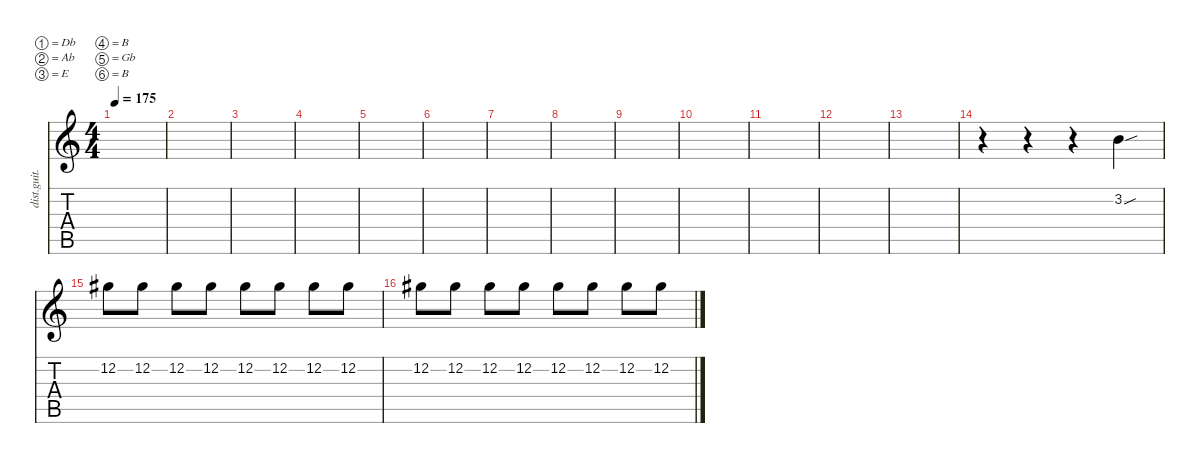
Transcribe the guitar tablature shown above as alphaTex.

\defaultSystemsLayout 4
\hideDynamics
\bracketExtendMode nobrackets
\otherSystemsTrackNameOrientation horizontal
\track ("lead" "dist.guit.") {instrument distortionguitar}
\staff {score tabs}
\tuning (Db4 Ab3 E3 B2 Gb2 B1)
\ts (4 4)
\tempo 175
\clef g2
\ks c
|
|
|
|
|
|
|
|
|
|
|
|
|
r.4{beam Down} r.4{beam Down} r.4{beam Down} 3.2{sou}.4{beam Down} |
12.2{acc #}.8{beam Down} 12.2{acc #}.8{beam Down} 12.2{acc #}.8{beam Down} 12.2{acc #}.8{beam Down} 12.2{acc #}.8{beam Down} 12.2{acc #}.8{beam Down} 12.2{acc #}.8{beam Down} 12.2{acc #}.8{beam Down} |
12.2{acc #}.8{beam Down} 12.2{acc #}.8{beam Down} 12.2{acc #}.8{beam Down} 12.2{acc #}.8{beam Down} 12.2{acc #}.8{beam Down} 12.2{acc #}.8{beam Down} 12.2{acc #}.8{beam Down} 12.2{acc #}.8{beam Down}
